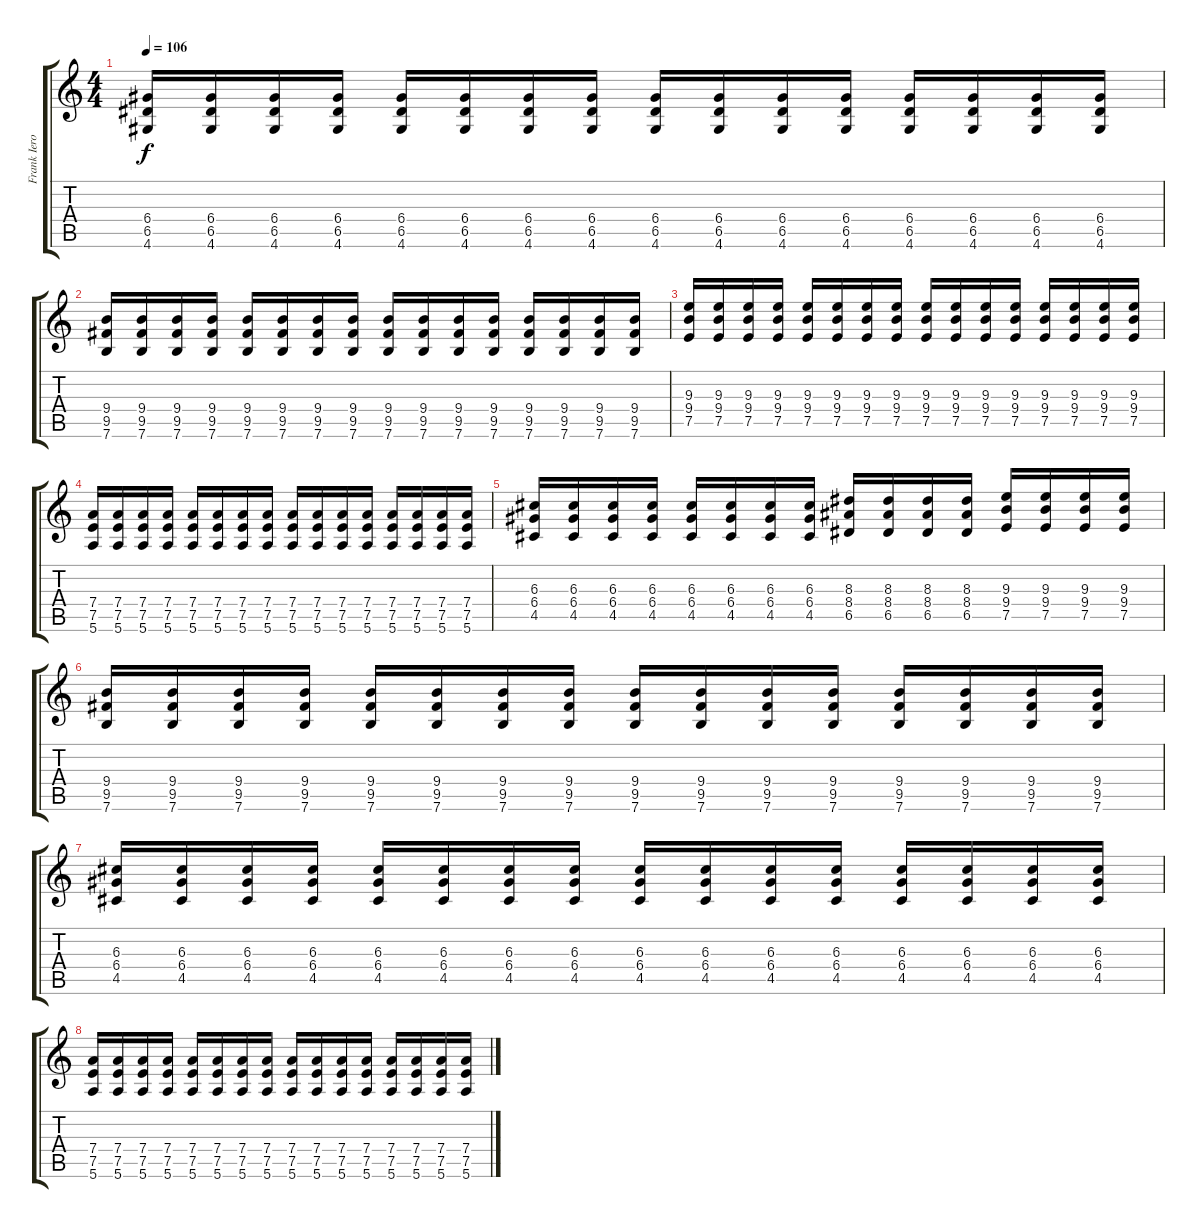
\track ("Frank Iero" "Frank Iero") {instrument distortionguitar}
\staff {score tabs}
\tuning (E4 B3 G3 D3 A2 E2) {hide}
\ts (4 4)
\tempo 106
\clef g2
\ks c
(6.4 6.5 4.6).16{dy f} (6.4 6.5 4.6).16 (6.4 6.5 4.6).16 (6.4 6.5 4.6).16 (6.4 6.5 4.6).16 (6.4 6.5 4.6).16 (6.4 6.5 4.6).16 (6.4 6.5 4.6).16 (6.4 6.5 4.6).16 (6.4 6.5 4.6).16 (6.4 6.5 4.6).16 (6.4 6.5 4.6).16 (6.4 6.5 4.6).16 (6.4 6.5 4.6).16 (6.4 6.5 4.6).16 (6.4 6.5 4.6).16 |
(9.4 9.5 7.6).16 (9.4 9.5 7.6).16 (9.4 9.5 7.6).16 (9.4 9.5 7.6).16 (9.4 9.5 7.6).16 (9.4 9.5 7.6).16 (9.4 9.5 7.6).16 (9.4 9.5 7.6).16 (9.4 9.5 7.6).16 (9.4 9.5 7.6).16 (9.4 9.5 7.6).16 (9.4 9.5 7.6).16 (9.4 9.5 7.6).16 (9.4 9.5 7.6).16 (9.4 9.5 7.6).16 (9.4 9.5 7.6).16 |
(9.3 9.4 7.5).16{instrument distortionguitar} (9.3 9.4 7.5).16 (9.3 9.4 7.5).16 (9.3 9.4 7.5).16 (9.3 9.4 7.5).16 (9.3 9.4 7.5).16 (9.3 9.4 7.5).16 (9.3 9.4 7.5).16 (9.3 9.4 7.5).16 (9.3 9.4 7.5).16 (9.3 9.4 7.5).16 (9.3 9.4 7.5).16 (9.3 9.4 7.5).16 (9.3 9.4 7.5).16 (9.3 9.4 7.5).16 (9.3 9.4 7.5).16 |
(7.4 7.5 5.6).16 (7.4 7.5 5.6).16 (7.4 7.5 5.6).16 (7.4 7.5 5.6).16 (7.4 7.5 5.6).16 (7.4 7.5 5.6).16 (7.4 7.5 5.6).16 (7.4 7.5 5.6).16 (7.4 7.5 5.6).16 (7.4 7.5 5.6).16 (7.4 7.5 5.6).16 (7.4 7.5 5.6).16 (7.4 7.5 5.6).16 (7.4 7.5 5.6).16 (7.4 7.5 5.6).16 (7.4 7.5 5.6).16 |
(6.3 6.4 4.5).16 (6.3 6.4 4.5).16 (6.3 6.4 4.5).16 (6.3 6.4 4.5).16 (6.3 6.4 4.5).16 (6.3 6.4 4.5).16 (6.3 6.4 4.5).16 (6.3 6.4 4.5).16 (8.3 8.4 6.5).16 (8.3 8.4 6.5).16 (8.3 8.4 6.5).16 (8.3 8.4 6.5).16 (9.3 9.4 7.5).16 (9.3 9.4 7.5).16 (9.3 9.4 7.5).16 (9.3 9.4 7.5).16 |
(9.4 9.5 7.6).16 (9.4 9.5 7.6).16 (9.4 9.5 7.6).16 (9.4 9.5 7.6).16 (9.4 9.5 7.6).16 (9.4 9.5 7.6).16 (9.4 9.5 7.6).16 (9.4 9.5 7.6).16 (9.4 9.5 7.6).16 (9.4 9.5 7.6).16 (9.4 9.5 7.6).16 (9.4 9.5 7.6).16 (9.4 9.5 7.6).16 (9.4 9.5 7.6).16 (9.4 9.5 7.6).16 (9.4 9.5 7.6).16 |
(6.3 6.4 4.5).16 (6.3 6.4 4.5).16 (6.3 6.4 4.5).16 (6.3 6.4 4.5).16 (6.3 6.4 4.5).16 (6.3 6.4 4.5).16 (6.3 6.4 4.5).16 (6.3 6.4 4.5).16 (6.3 6.4 4.5).16 (6.3 6.4 4.5).16 (6.3 6.4 4.5).16 (6.3 6.4 4.5).16 (6.3 6.4 4.5).16 (6.3 6.4 4.5).16 (6.3 6.4 4.5).16 (6.3 6.4 4.5).16 |
(7.4 7.5 5.6).16 (7.4 7.5 5.6).16 (7.4 7.5 5.6).16 (7.4 7.5 5.6).16 (7.4 7.5 5.6).16 (7.4 7.5 5.6).16 (7.4 7.5 5.6).16 (7.4 7.5 5.6).16 (7.4 7.5 5.6).16 (7.4 7.5 5.6).16 (7.4 7.5 5.6).16 (7.4 7.5 5.6).16 (7.4 7.5 5.6).16 (7.4 7.5 5.6).16 (7.4 7.5 5.6).16 (7.4 7.5 5.6).16
